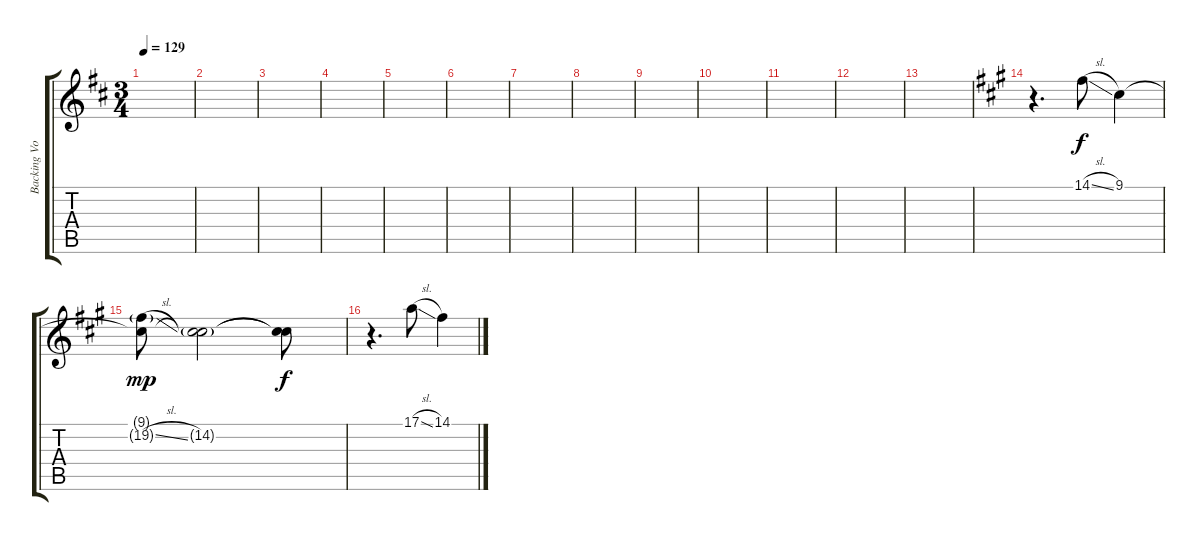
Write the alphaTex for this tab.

\track ("Backing Vocals" "Backing Vo") {instrument choiraahs}
\staff {score tabs}
\tuning (E4 B3 G3 D3 A2 E2) {hide}
\ts (3 4)
\tempo 129
\clef g2
\ks bminor
|
|
|
|
|
|
|
|
|
|
|
|
|
\ks f#minor
r.4{d volume 8} 14.1{sl}.8 9.1.4 |
(9.1{t} 19.2{sl g}).8{dy mp} (9.1{t} 14.2{g}).2 (9.1{t} 14.2{t}).8{dy f} |
r.4{d} 17.1{sl}.8 14.1.4
